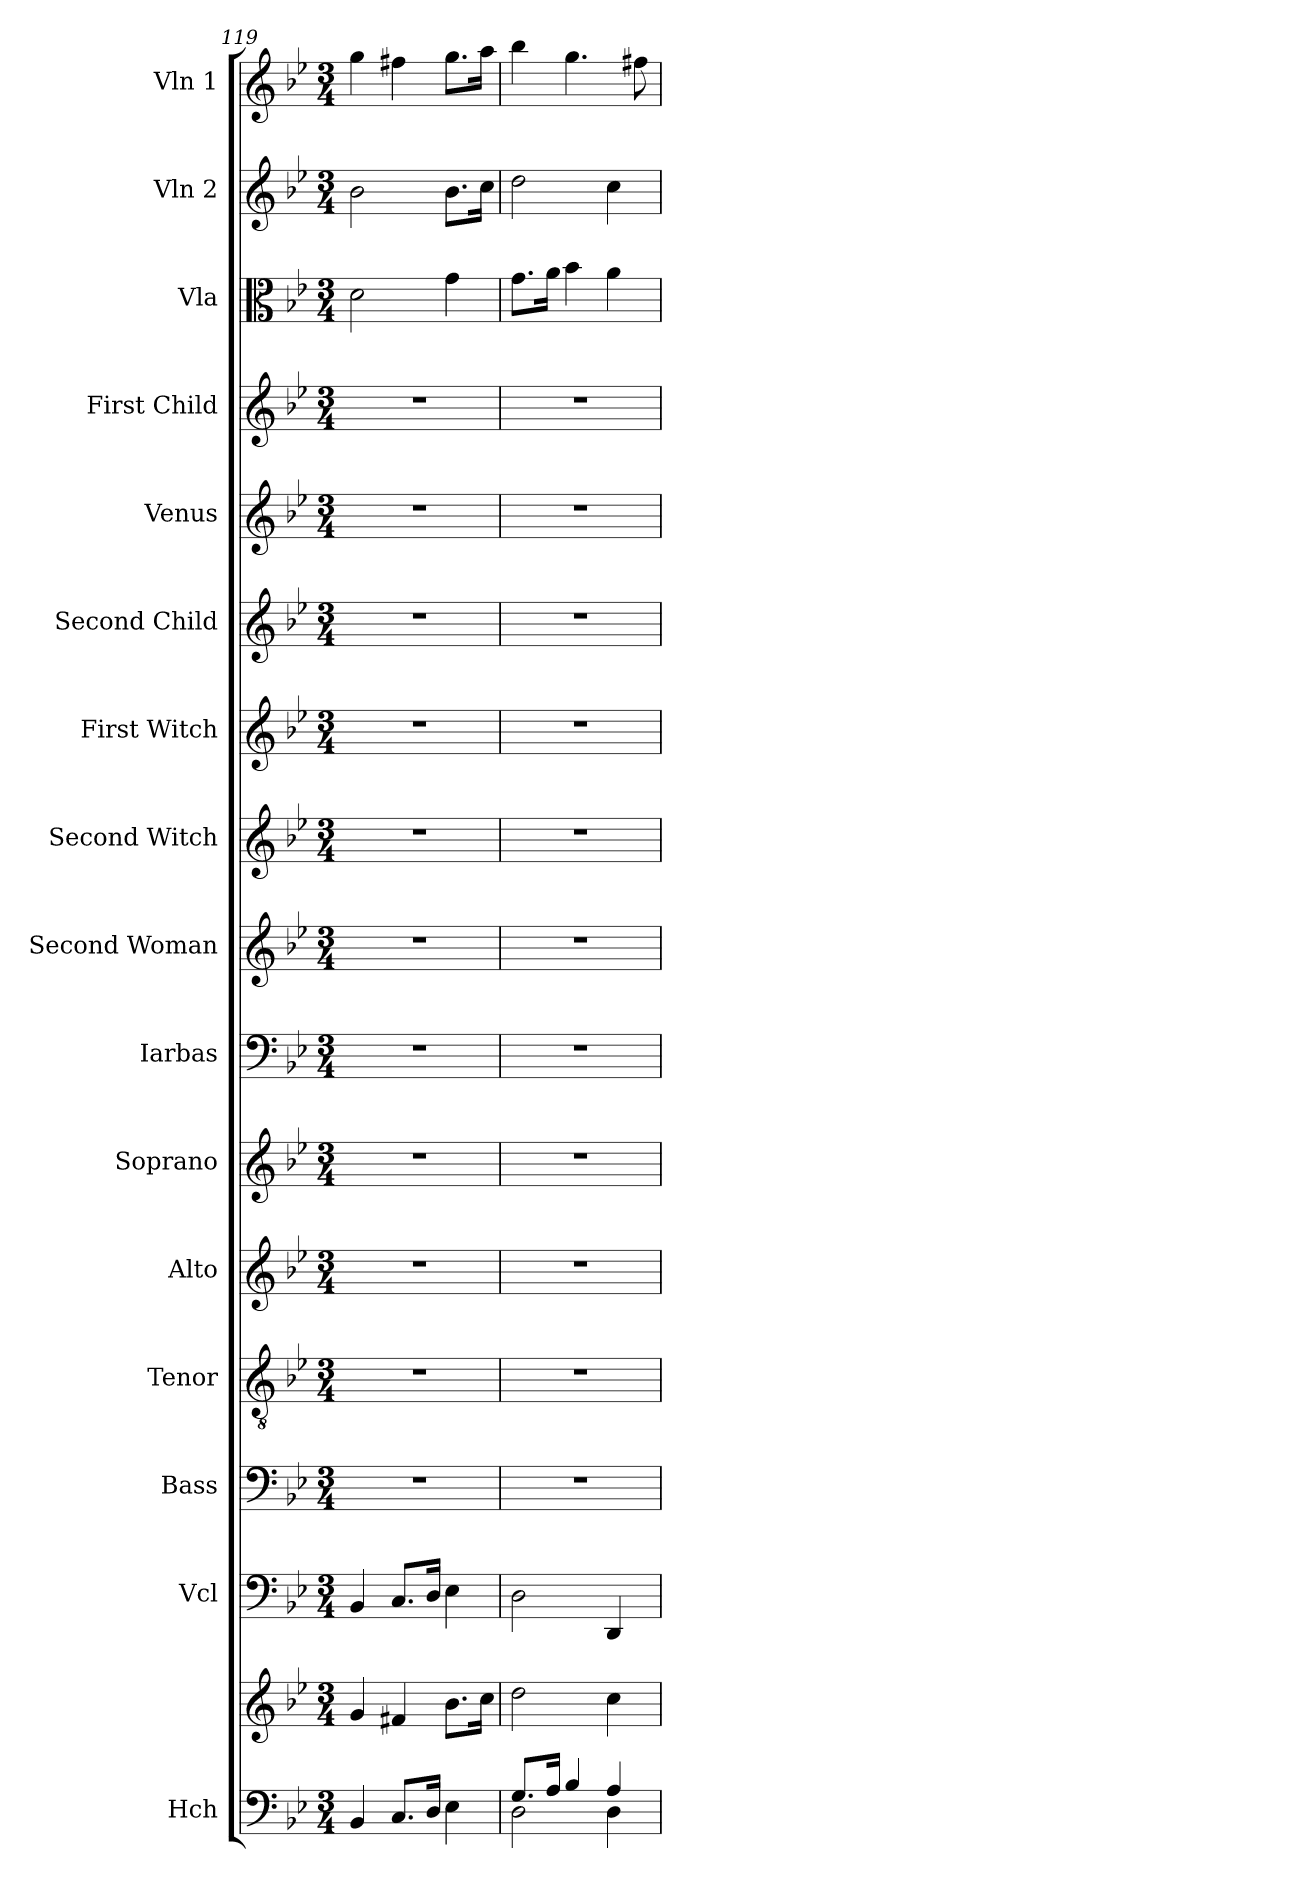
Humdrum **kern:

**kern	**kern	**kern	**kern	**kern	**kern	**kern	**kern	**kern	**kern	**kern	**kern	**kern	**kern	**kern	**kern	**kern
*part16	*part16	*part15	*part14	*part13	*part12	*part11	*part10	*part9	*part8	*part7	*part6	*part5	*part4	*part3	*part2	*part1
*staff17	*staff16	*staff15	*staff14	*staff13	*staff12	*staff11	*staff10	*staff9	*staff8	*staff7	*staff6	*staff5	*staff4	*staff3	*staff2	*staff1
*I"Hch	*	*I"Vcl	*I"Bass	*I"Tenor	*I"Alto	*I"Soprano	*I"Iarbas	*I"Second Woman	*I"Second Witch	*I"First Witch	*I"Second Child	*I"Venus	*I"First Child	*I"Vla	*I"Vln 2	*I"Vln 1
*I'Hch.	*	*I'Vc.	*I'B.	*I'T.	*I'A.	*I'S.	*I'I.	*I'2W	*I'W2.	*I'W1	*I'C2.	*I'V.	*I'C1	*I'Vla.	*I'Vln.	*I'Vln.
*clefF4	*clefG2	*clefF4	*clefF4	*clefGv2	*clefG2	*clefG2	*clefF4	*clefG2	*clefG2	*clefG2	*clefG2	*clefG2	*clefG2	*clefC3	*clefG2	*clefG2
*k[b-e-]	*k[b-e-]	*k[b-e-]	*k[b-e-]	*k[b-e-]	*k[b-e-]	*k[b-e-]	*k[b-e-]	*k[b-e-]	*k[b-e-]	*k[b-e-]	*k[b-e-]	*k[b-e-]	*k[b-e-]	*k[b-e-]	*k[b-e-]	*k[b-e-]
*M3/4	*M3/4	*M3/4	*M3/4	*M3/4	*M3/4	*M3/4	*M3/4	*M3/4	*M3/4	*M3/4	*M3/4	*M3/4	*M3/4	*M3/4	*M3/4	*M3/4
=119	=119	=119	=119	=119	=119	=119	=119	=119	=119	=119	=119	=119	=119	=119	=119	=119
4BB-/	4g/	4BB-/	2.r	2.r	2.r	2.r	2.r	2.r	2.r	2.r	2.r	2.r	2.r	2d\	2b-\	4gg\
8.C/L	4f#X/	8.C/L	.	.	.	.	.	.	.	.	.	.	.	.	.	4ff#X\
16D/Jk	.	16D/Jk	.	.	.	.	.	.	.	.	.	.	.	.	.	.
4E-\	8.b-\L	4E-\	.	.	.	.	.	.	.	.	.	.	.	4g\	8.b-\L	8.gg\L
.	16cc\Jk	.	.	.	.	.	.	.	.	.	.	.	.	.	16cc\Jk	16aa\Jk
=120	=120	=120	=120	=120	=120	=120	=120	=120	=120	=120	=120	=120	=120	=120	=120	=120
*^	*	*	*	*	*	*	*	*	*	*	*	*	*	*	*	*
8.G/L	2D\	2dd\	2D\	2.r	2.r	2.r	2.r	2.r	2.r	2.r	2.r	2.r	2.r	2.r	8.g\L	2dd\	4bb-\
16A/Jk	.	.	.	.	.	.	.	.	.	.	.	.	.	.	16a\Jk	.	.
4B-/	.	.	.	.	.	.	.	.	.	.	.	.	.	.	4b-\	.	4.gg\
4A/	4D\	4cc\	4DD/	.	.	.	.	.	.	.	.	.	.	.	4a\	4cc\	.
.	.	.	.	.	.	.	.	.	.	.	.	.	.	.	.	.	8ff#X\
*v	*v	*	*	*	*	*	*	*	*	*	*	*	*	*	*	*	*
=	=	=	=	=	=	=	=	=	=	=	=	=	=	=	=	=
*-	*-	*-	*-	*-	*-	*-	*-	*-	*-	*-	*-	*-	*-	*-	*-	*-
